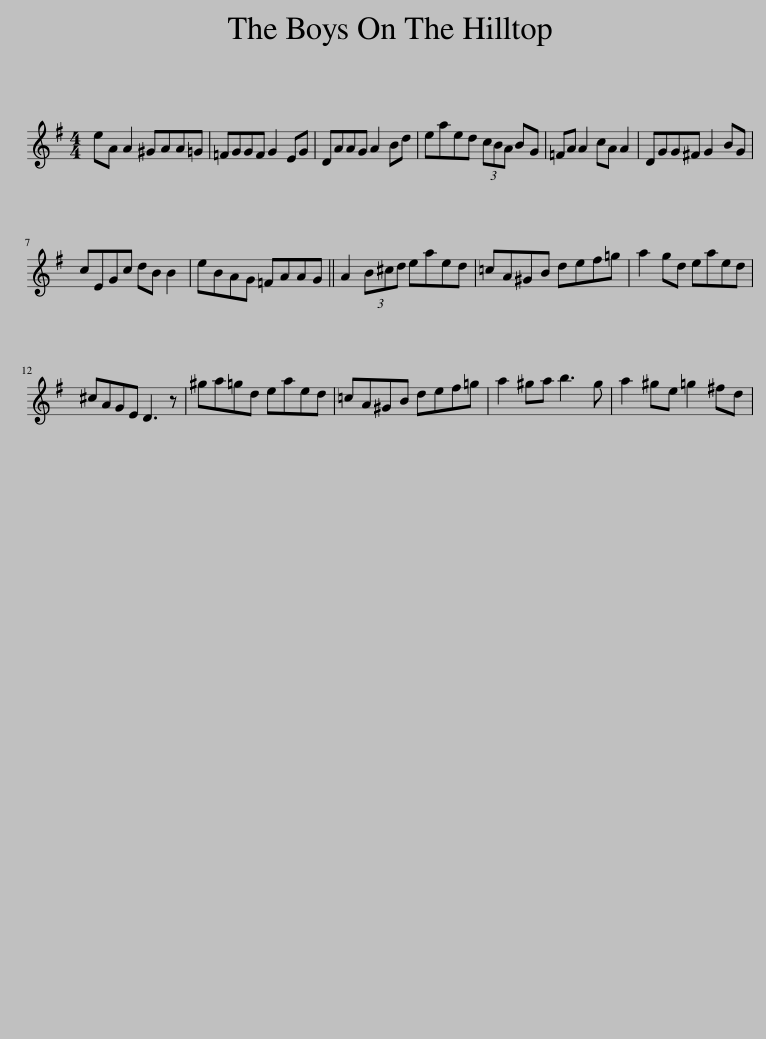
X:1
L:1/8
M:4/4
I:linebreak $
K:G
V:1 treble
V:1
 eA A2 ^GAA=G | =FGGF G2 EG | DAAG A2 Bd | eaed (3cBA BG | =FA A2 cA A2 | %5
 DGG^F G2 BG |$ cEGc dB B2 | eBAG =FAAG || A2 (3B^cd eaed | =cA^GB def=g | %10
 a2 gd eaed |$ ^cAGE D3 z | ^ga=gd eaed | =cA^GB def=g | a2 ^ga b3 g | %15
 a2 ^ge =g2 ^fd | %16
